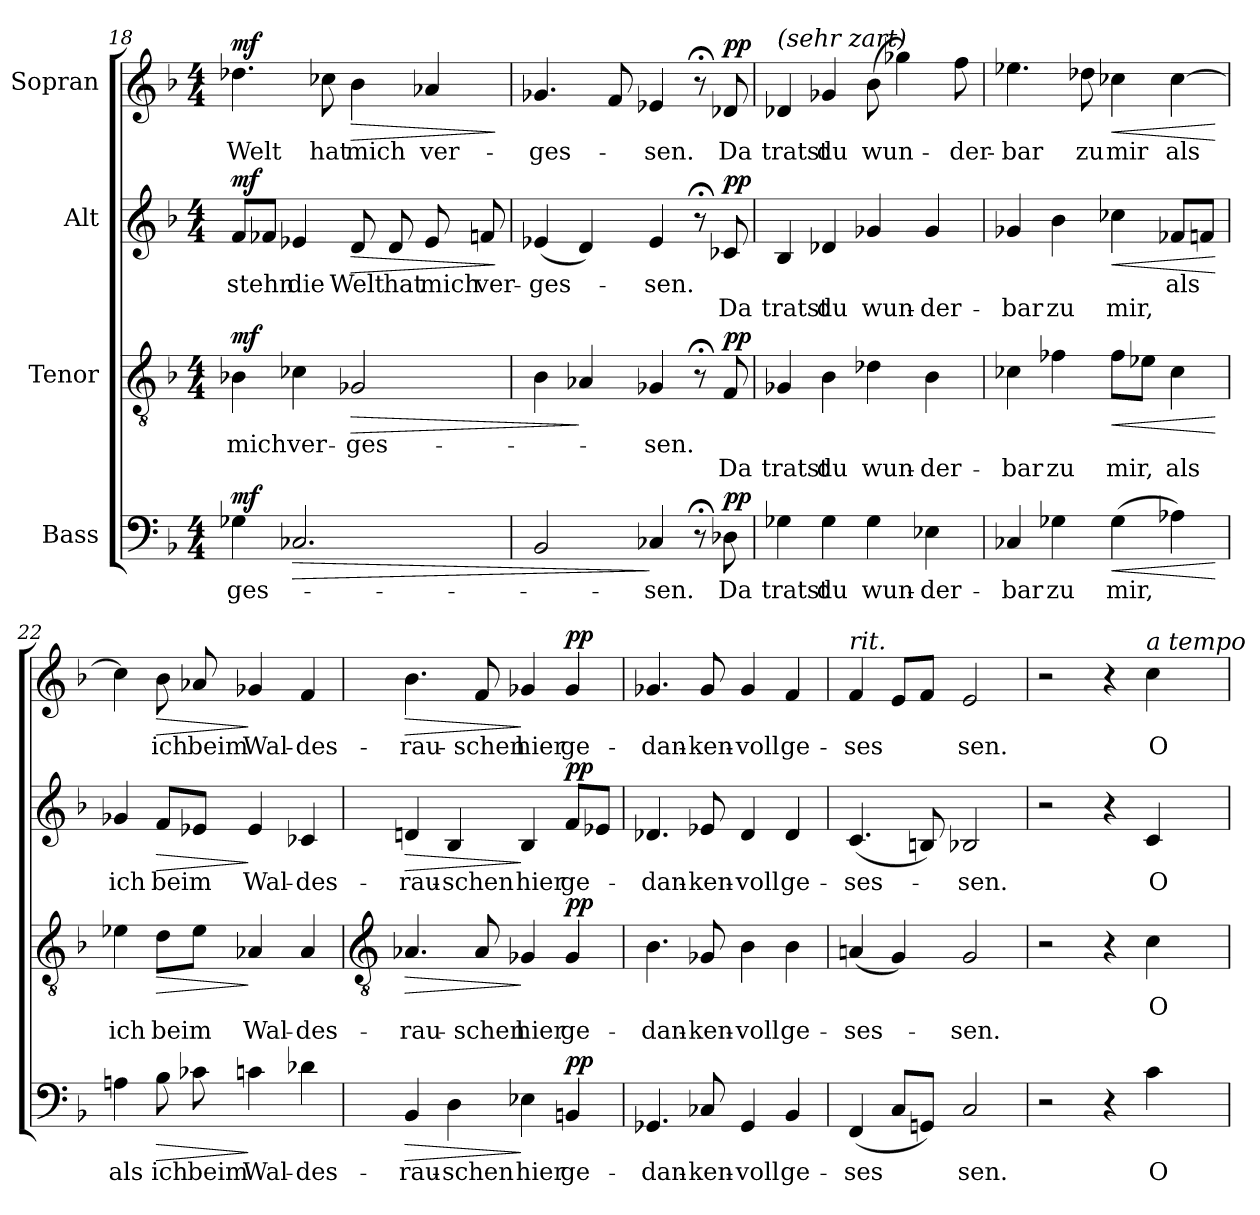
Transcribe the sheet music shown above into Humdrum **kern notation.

**kern	**text	**dynam	**kern	**text	**text	**dynam	**kern	**text	**text	**dynam	**kern	**text	**dynam
*part4	*part4	*part4	*part3	*part3	*part3	*part3	*part2	*part2	*part2	*part2	*part1	*part1	*part1
*staff4	*staff4	*staff4	*staff3	*staff3	*staff3	*staff3	*staff2	*staff2	*staff2	*staff2	*staff1	*staff1	*staff1
*I"Bass	*	*	*I"Tenor	*	*	*	*I"Alt	*	*	*	*I"Sopran	*	*
!!LO:LB:g=z
*clefF4	*	*	*clefGv2	*	*	*	*clefG2	*	*	*	*clefG2	*	*
*k[b-]	*	*	*k[b-]	*	*	*	*k[b-]	*	*	*	*k[b-]	*	*
*F:	*	*	*F:	*	*	*	*F:	*	*	*	*F:	*	*
*M4/4	*	*	*M4/4	*	*	*	*M4/4	*	*	*	*M4/4	*	*
=18	=18	=18	=18	=18	=18	=18	=18	=18	=18	=18	=18	=18	=18
!	!LO:LY:b	!LO:DY:a	!	!LO:LY:b	!	!LO:DY:a	!	!LO:LY:b	!	!LO:DY:a	!	!LO:LY:b	!LO:DY:a
4G-X	-ges-	mf	4B-X	mich	.	mf	8fL	stehn	.	mf	4.dd-X	Welt	mf
.	.	.	.	.	.	.	8f-XJ	.	.	.	.	.	.
!	!	!LO:HP:b	!	!LO:LY:b	!	!	!	!LO:LY:b	!	!	!	!	!
2.C-X	.	>	4c-X	ver-	.	.	4e-X	die	.	.	.	.	.
!	!	!	!	!	!	!	!	!	!	!	!	!LO:LY:b	!
.	.	.	.	.	.	.	.	.	.	.	8cc-X	hat	.
!	!	!	!	!LO:LY:b	!	!LO:HP:b	!	!LO:LY:b	!	!LO:HP:b	!	!LO:LY:b	!LO:HP:b
.	.	.	2G-X	-ges-	.	>	8d	Welt	.	>	4b-	mich	>
!	!	!	!	!	!	!	!	!LO:LY:b	!	!	!	!	!
.	.	.	.	.	.	.	8d	hat	.	.	.	.	.
!	!	!	!	!	!	!	!	!LO:LY:b	!	!	!	!LO:LY:b	!
.	.	.	.	.	.	.	8e-	mich	.	.	4a-X	ver-	.
!	!	!	!	!	!	!	!	!LO:LY:b	!	!	!	!	!
.	.	.	.	.	.	.	8fn	ver-	.	.	.	.	.
.	.	.	.	.	.	.	.	.	.	]	.	.	]
=19	=19	=19	=19	=19	=19	=19	=19	=19	=19	=19	=19	=19	=19
!	!	!	!	!	!	!	!	!LO:LY:b	!	!	!	!LO:LY:b	!
2BB-	.	.	4B-	.	.	.	(<4e-X	-ges-	.	.	4.g-X	-ges-	.
.	.	.	4A-X	.	.	]	4d)	.	.	.	.	.	.
.	.	.	.	.	.	.	.	.	.	.	8f	.	.
!	!LO:LY:b	!	!	!LO:LY:b	!	!	!	!LO:LY:b	!	!	!	!LO:LY:b	!
4C-X	-sen.	]	4G-X	-sen.	.	.	4e-	-sen.	.	.	4e-X	-sen.	.
8r;<	.	.	8r;<	.	.	.	8r;<	.	.	.	8r;<	.	.
!	!LO:LY:b	!LO:DY:a	!	!	!LO:LY:b	!LO:DY:a	!	!	!LO:LY:b	!LO:DY:a	!	!LO:LY:b	!LO:DY:a
8D-X	Da	pp	8F	.	Da	pp	8c-X	.	Da	pp	8d-X	Da	pp
=20	=20	=20	=20	=20	=20	=20	=20	=20	=20	=20	=20	=20	=20
!	!	!	!	!	!	!	!	!	!	!	!LO:TX:a:i:t=(sehr zart)	!	!
!	!LO:LY:b	!	!	!	!LO:LY:b	!	!	!	!LO:LY:b	!	!	!LO:LY:b	!
4G-X	tratst	.	4G-X	.	tratst	.	4B-	.	tratst	.	4d-X	tratst	.
!	!LO:LY:b	!	!	!	!LO:LY:b	!	!	!	!LO:LY:b	!	!	!LO:LY:b	!
4G-	du	.	4B-	.	du	.	4d-X	.	du	.	4g-X	du	.
!	!LO:LY:b	!	!	!	!LO:LY:b	!	!	!	!LO:LY:b	!	!	!LO:LY:b	!
4G-	wun-	.	4d-X	.	wun-	.	4g-X	.	wun-	.	(>8b-	wun-	.
.	.	.	.	.	.	.	.	.	.	.	4gg-X)	.	.
!	!LO:LY:b	!	!	!	!LO:LY:b	!	!	!	!LO:LY:b	!	!	!	!
4E-X	-der-	.	4B-	.	-der-	.	4g-	.	-der-	.	.	.	.
!	!	!	!	!	!	!	!	!	!	!	!	!LO:LY:b	!
.	.	.	.	.	.	.	.	.	.	.	8ff	-der-	.
=21	=21	=21	=21	=21	=21	=21	=21	=21	=21	=21	=21	=21	=21
!	!LO:LY:b	!	!	!	!LO:LY:b	!	!	!	!LO:LY:b	!	!	!LO:LY:b	!
4C-X	-bar	.	4c-X	.	-bar	.	4g-X	.	-bar	.	4.ee-X	-bar	.
!	!LO:LY:b	!	!	!	!LO:LY:b	!	!	!	!LO:LY:b	!	!	!	!
4G-X	zu	.	4f-X	.	zu	.	4b-	.	zu	.	.	.	.
!	!	!	!	!	!	!	!	!	!	!	!	!LO:LY:b	!
.	.	.	.	.	.	.	.	.	.	.	8dd-X	zu	.
!	!LO:LY:b	!LO:HP:b	!	!	!LO:LY:b	!LO:HP:b	!	!	!LO:LY:b	!LO:HP:b	!	!LO:LY:b	!LO:HP:b
(>4G-	mir,	<	8f-L	.	mir,	<	4cc-X	.	mir,	<	4cc-X	mir	<
.	.	.	8e-XJ	.	.	.	.	.	.	.	.	.	.
!	!	!	!	!	!LO:LY:b	!	!	!LO:LY:b	!	!	!	!LO:LY:b	!
4A-X)	.	.	4c-	.	als	.	8f-XL	als	.	.	[4cc-	als	.
.	.	.	.	.	.	.	8fnJ	.	.	.	.	.	.
.	.	[	.	.	.	[	.	.	.	[	.	.	[
=22	=22	=22	=22	=22	=22	=22	=22	=22	=22	=22	=22	=22	=22
!	!LO:LY:b	!	!	!	!LO:LY:b	!	!	!LO:LY:b	!	!	!	!	!
4An	als	.	4e-X	.	ich	.	4g-X	ich	.	.	4cc-]	.	.
!	!LO:LY:b	!LO:HP:b	!	!	!LO:LY:b	!LO:HP:b	!	!LO:LY:b	!	!LO:HP:b	!	!LO:LY:b	!LO:HP:b
8B-	ich	>	8dL	.	beim	>	8fL	beim	.	>	8b-	ich	>
!	!LO:LY:b	!	!	!	!	!	!	!	!	!	!	!LO:LY:b	!
8c-X	beim	.	8e-J	.	.	.	8e-XJ	.	.	.	8a-X	beim	.
!	!LO:LY:b	!	!	!	!LO:LY:b	!	!	!LO:LY:b	!	!	!	!LO:LY:b	!
4cn	Wal-	]	4A-X	.	Wal-	]	4e-	Wal-	.	]	4g-X	Wal-	]
!	!LO:LY:b	!	!	!	!LO:LY:b	!	!	!LO:LY:b	!	!	!	!LO:LY:b	!
4d-X	-des-	.	4A-	.	-des-	.	4c-X	-des-	.	.	4f	-des-	.
!!LO:LB:g=z
=23	=23	=23	=23	=23	=23	=23	=23	=23	=23	=23	=23	=23	=23
*	*	*	*clefGv2	*	*	*	*	*	*	*	*	*	*
!	!LO:LY:b	!LO:HP:b	!	!	!LO:LY:b	!LO:HP:b	!	!LO:LY:b	!	!LO:HP:b	!	!LO:LY:b	!LO:HP:b
4BB-	-rau-	>	4.A-X	.	-rau-	>	4dn	-rau-	.	>	4.b-	-rau-	>
!	!LO:LY:b	!	!	!	!	!	!	!LO:LY:b	!	!	!	!	!
4D	-schen	.	.	.	.	.	4B-	-schen	.	.	.	.	.
!	!	!	!	!	!LO:LY:b	!	!	!	!	!	!	!LO:LY:b	!
.	.	.	8A-	.	-schen	.	.	.	.	.	8f	-schen	.
!	!LO:LY:b	!	!	!	!LO:LY:b	!	!	!LO:LY:b	!	!	!	!LO:LY:b	!
4E-X	hier	]	4G-X	.	hier	]	4B-	hier	.	]	4g-X	hier	]
!	!LO:LY:b	!LO:DY:a	!	!	!LO:LY:b	!LO:DY:a	!	!LO:LY:b	!	!LO:DY:a	!	!LO:LY:b	!LO:DY:a
4BBn	ge-	pp	4G-	.	ge-	pp	8fL	ge-	.	pp	4g-	ge-	pp
.	.	.	.	.	.	.	8e-XJ	.	.	.	.	.	.
=24	=24	=24	=24	=24	=24	=24	=24	=24	=24	=24	=24	=24	=24
!	!LO:LY:b	!	!	!	!LO:LY:b	!	!	!LO:LY:b	!	!	!	!LO:LY:b	!
4.GG-X	-dan-	.	4.B-	.	-dan-	.	4.d-X	-dan-	.	.	4.g-X	-dan-	.
!	!LO:LY:b	!	!	!	!LO:LY:b	!	!	!LO:LY:b	!	!	!	!LO:LY:b	!
8C-X	-ken-	.	8G-X	.	-ken-	.	8e-X	-ken-	.	.	8g-	-ken-	.
!	!LO:LY:b	!	!	!	!LO:LY:b	!	!	!LO:LY:b	!	!	!	!LO:LY:b	!
4GG-	-voll	.	4B-	.	-voll	.	4d-	-voll	.	.	4g-	-voll	.
!	!LO:LY:b	!	!	!	!LO:LY:b	!	!	!LO:LY:b	!	!	!	!LO:LY:b	!
4BB-	ge-	.	4B-	.	ge-	.	4d-	ge-	.	.	4f	ge-	.
=25	=25	=25	=25	=25	=25	=25	=25	=25	=25	=25	=25	=25	=25
!	!	!	!	!	!	!	!	!	!	!	!LO:TX:a:i:t=rit.	!	!
!	!LO:LY:b	!	!	!	!LO:LY:b	!	!	!LO:LY:b	!	!	!	!LO:LY:b	!
(<4FF	-ses	.	(<4An	.	-ses-	.	(<4.c	-ses-	.	.	4f	-ses	.
!	!	!	!	!	!	!	!	!	!	!	!	!LO:LY:b	!
8CL	.	.	4G)	.	.	.	.	.	.	.	8eL	-	.
8GGnJ)	.	.	.	.	.	.	8Bn)	.	.	.	8fJ	.	.
!	!LO:LY:b	!	!	!	!LO:LY:b	!	!	!LO:LY:b	!	!	!	!LO:LY:b	!
2C	sen.	.	2G	.	-sen.	.	2B-X	-sen.	.	.	2e	sen.	.
=26	=26	=26	=26	=26	=26	=26	=26	=26	=26	=26	=26	=26	=26
2r	.	.	2r	.	.	.	2r	.	.	.	2r	.	.
4r	.	.	4r	.	.	.	4r	.	.	.	4r	.	.
!	!	!	!	!	!	!	!	!	!	!	!LO:TX:a:i:t=a tempo	!	!
!	!LO:LY:b	!	!	!LO:LY:b	!	!	!	!LO:LY:b	!	!	!	!LO:LY:b	!
4c	O	.	4c	O	.	.	4c	O	.	.	4cc	O	.
=	=	=	=	=	=	=	=	=	=	=	=	=	=
*-	*-	*-	*-	*-	*-	*-	*-	*-	*-	*-	*-	*-	*-
